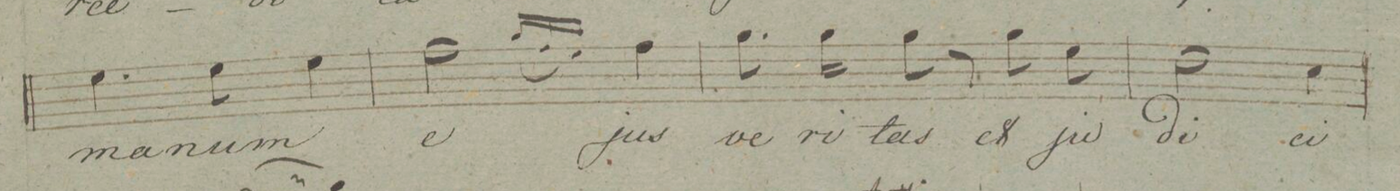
**kern	**text	**dynam
*I"Baſso.	*	*
*clefF4	*	*
*k[f#]	*	*
*M3/4	*	*
4.G\	ma-	.
8G\	-nu-	.
4G\	-(u)m	.
=54	=54	=54
2A\	e-	.
(16qqB/LL	.	.
16qqA/	.	.
16qqG/JJ)	.	.
4A\	-jus	.
=55	=55	=55
8.B\	ve-	.
16B\	-ri-	.
8B\	-tas	.
8r	.	.
8B\	et	.
8G\	ju-	.
=56	=56	=56
2F#\	-di-	.
4E\	-ci-	.
=57	=57	=57
*-	*-	*-
